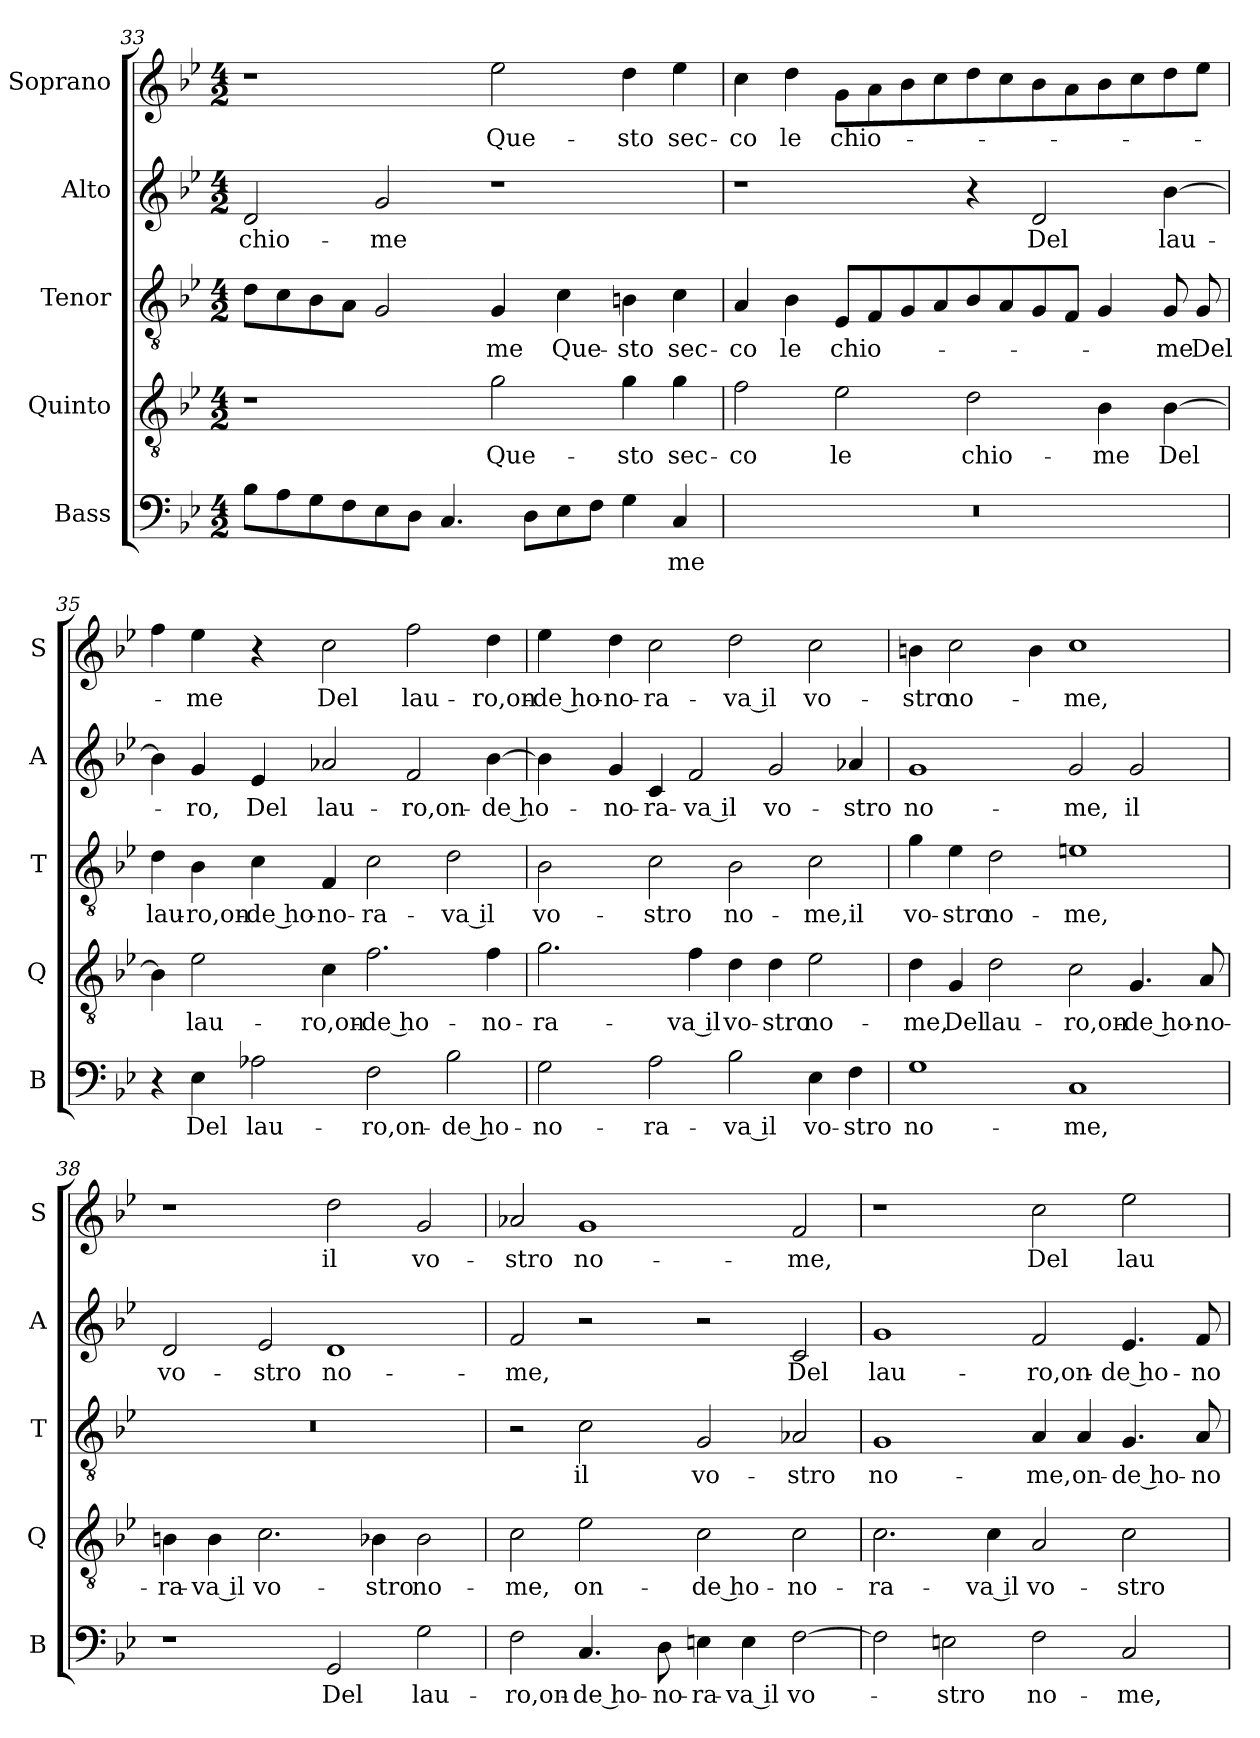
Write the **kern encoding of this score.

**kern	**text	**kern	**text	**kern	**text	**kern	**text	**kern	**text
*part5	*part5	*part4	*part4	*part3	*part3	*part2	*part2	*part1	*part1
*staff5	*staff5	*staff4	*staff4	*staff3	*staff3	*staff2	*staff2	*staff1	*staff1
*I"Bass	*	*I"Quinto	*	*I"Tenor	*	*I"Alto	*	*I"Soprano	*
*I'B	*	*I'Q	*	*I'T	*	*I'A	*	*I'S	*
*clefF4	*	*clefGv2	*	*clefGv2	*	*clefG2	*	*clefG2	*
*k[b-e-]	*	*k[b-e-]	*	*k[b-e-]	*	*k[b-e-]	*	*k[b-e-]	*
*B-:	*	*B-:	*	*B-:	*	*B-:	*	*B-:	*
*M4/2	*	*M4/2	*	*M4/2	*	*M4/2	*	*M4/2	*
=33	=33	=33	=33	=33	=33	=33	=33	=33	=33
!	!	!	!	!	!	!	!LO:LY:b	!	!
8B-\L	.	1r	.	8d\L	.	2d/	chio-	1r	.
8A\	.	.	.	8c\	.	.	.	.	.
8G\	.	.	.	8B-\	.	.	.	.	.
8F\	.	.	.	8A\J	.	.	.	.	.
!	!	!	!	!	!	!	!LO:LY:b	!	!
8E-\	.	.	.	2G/	.	2g/	-me	.	.
8D\J	.	.	.	.	.	.	.	.	.
4.C/	.	.	.	.	.	.	.	.	.
!	!	!	!LO:LY:b	!	!LO:LY:b	!	!	!	!LO:LY:b
.	.	2g\	Que-	4G/	-me	1r	.	2ee-\	Que-
8D\L	.	.	.	.	.	.	.	.	.
!	!	!	!	!	!LO:LY:b	!	!	!	!
8E-\	.	.	.	4c\	Que-	.	.	.	.
8F\J	.	.	.	.	.	.	.	.	.
!	!	!	!LO:LY:b	!	!LO:LY:b	!	!	!	!LO:LY:b
4G\	.	4g\	-sto	4Bn\	-sto	.	.	4dd\	-sto
!	!LO:LY:b	!	!LO:LY:b	!	!LO:LY:b	!	!	!	!LO:LY:b
4C/	-me	4g\	sec-	4c\	sec-	.	.	4ee-\	sec-
!!LO:PB:g=z
=34	=34	=34	=34	=34	=34	=34	=34	=34	=34
!	!	!	!LO:LY:b	!	!LO:LY:b	!	!	!	!LO:LY:b
0r	.	2f\	-co	4A/	-co	1r	.	4cc\	-co
!	!	!	!	!	!LO:LY:b	!	!	!	!LO:LY:b
.	.	.	.	4B-\	le	.	.	4dd\	le
!	!	!	!LO:LY:b	!	!LO:LY:b	!	!	!	!LO:LY:b
.	.	2e-\	le	8E-/L	chio-	.	.	8g\L	chio-
.	.	.	.	8F/	.	.	.	8a\	.
.	.	.	.	8G/	.	.	.	8b-\	.
.	.	.	.	8A/	.	.	.	8cc\	.
!	!	!	!LO:LY:b	!	!	!	!	!	!
.	.	2d\	chio-	8B-/	.	4r	.	8dd\	.
.	.	.	.	8A/	.	.	.	8cc\	.
!	!	!	!	!	!	!	!LO:LY:b	!	!
.	.	.	.	8G/	.	2d/	Del	8b-\	.
.	.	.	.	8F/J	.	.	.	8a\	.
!	!	!	!LO:LY:b	!	!	!	!	!	!
.	.	4B-\	-me	4G/	.	.	.	8b-\	.
.	.	.	.	.	.	.	.	8cc\	.
!	!	!	!LO:LY:b	!	!LO:LY:b	!	!LO:LY:b	!	!
.	.	[4B-\	Del	8G/	-me	[4b-\	lau-	8dd\	.
!	!	!	!	!	!LO:LY:b	!	!	!	!
.	.	.	.	8G/	Del	.	.	8ee-\J	.
=35	=35	=35	=35	=35	=35	=35	=35	=35	=35
!	!	!	!	!	!LO:LY:b	!	!	!	!
4r	.	4B-\]	.	4d\	lau-	4b-\]	.	4ff\	.
!	!LO:LY:b	!	!LO:LY:b	!	!LO:LY:b	!	!LO:LY:b	!	!LO:LY:b
4E-\	Del	2e-\	lau-	4B-\	-ro,on-	4g/	-ro,	4ee-\	-me
!	!LO:LY:b	!	!	!	!LO:LY:b	!	!LO:LY:b	!	!
2A-X\	lau-	.	.	4c\	-de ho-	4e-/	Del	4r	.
!	!	!	!LO:LY:b	!	!LO:LY:b	!	!LO:LY:b	!	!LO:LY:b
.	.	4c\	-ro,on-	4F/	-no-	2a-X/	lau-	2cc\	Del
!	!LO:LY:b	!	!LO:LY:b	!	!LO:LY:b	!	!	!	!
2F\	-ro,on-	2.f\	-de ho-	2c\	-ra-	.	.	.	.
!	!	!	!	!	!	!	!LO:LY:b	!	!LO:LY:b
.	.	.	.	.	.	2f/	-ro,on-	2ff\	lau-
!	!LO:LY:b	!	!	!	!LO:LY:b	!	!	!	!
2B-\	-de ho-	.	.	2d\	-va il	.	.	.	.
!	!	!	!LO:LY:b	!	!	!	!LO:LY:b	!	!LO:LY:b
.	.	4f\	-no-	.	.	[4b-\	-de ho-	4dd\	-ro,on-
=36	=36	=36	=36	=36	=36	=36	=36	=36	=36
!	!LO:LY:b	!	!LO:LY:b	!	!LO:LY:b	!	!	!	!LO:LY:b
2G\	-no-	2.g\	-ra-	2B-\	vo-	4b-\]	.	4ee-\	-de ho-
!	!	!	!	!	!	!	!LO:LY:b	!	!LO:LY:b
.	.	.	.	.	.	4g/	-no-	4dd\	-no-
!	!LO:LY:b	!	!	!	!LO:LY:b	!	!LO:LY:b	!	!LO:LY:b
2A\	-ra-	.	.	2c\	-stro	4c/	-ra-	2cc\	-ra-
!	!	!	!LO:LY:b	!	!	!	!LO:LY:b	!	!
.	.	4f\	-va il	.	.	2f/	-va il	.	.
!	!LO:LY:b	!	!LO:LY:b	!	!LO:LY:b	!	!	!	!LO:LY:b
2B-\	-va il	4d\	vo-	2B-\	no-	.	.	2dd\	-va il
!	!	!	!LO:LY:b	!	!	!	!LO:LY:b	!	!
.	.	4d\	-stro	.	.	2g/	vo-	.	.
!	!LO:LY:b	!	!LO:LY:b	!	!LO:LY:b	!	!	!	!LO:LY:b
4E-\	vo-	2e-\	no-	2c\	-me,il	.	.	2cc\	vo-
!	!LO:LY:b	!	!	!	!	!	!LO:LY:b	!	!
4F\	-stro	.	.	.	.	4a-X/	-stro	.	.
!!LO:LB:g=z
=37	=37	=37	=37	=37	=37	=37	=37	=37	=37
!	!LO:LY:b	!	!LO:LY:b	!	!LO:LY:b	!	!LO:LY:b	!	!LO:LY:b
1G	no-	4d\	-me,	4g\	vo-	1g	no-	4bn\	-stro
!	!	!	!LO:LY:b	!	!LO:LY:b	!	!	!	!LO:LY:b
.	.	4G/	Del	4e-\	-stro	.	.	2cc\	no-
!	!	!	!LO:LY:b	!	!LO:LY:b	!	!	!	!
.	.	2d\	lau-	2d\	no-	.	.	.	.
.	.	.	.	.	.	.	.	4b\	.
!	!LO:LY:b	!	!LO:LY:b	!	!LO:LY:b	!	!LO:LY:b	!	!LO:LY:b
1C	-me,	2c\	-ro,on-	1en	-me,	2g/	-me,	1cc	-me,
!	!	!	!LO:LY:b	!	!	!	!LO:LY:b	!	!
.	.	4.G/	-de ho-	.	.	2g/	il	.	.
!	!	!	!LO:LY:b	!	!	!	!	!	!
.	.	8A/	-no-	.	.	.	.	.	.
=38	=38	=38	=38	=38	=38	=38	=38	=38	=38
!	!	!	!LO:LY:b	!	!	!	!LO:LY:b	!	!
1r	.	4Bn\	-ra-	0r	.	2d/	vo-	1r	.
!	!	!	!LO:LY:b	!	!	!	!	!	!
.	.	4B\	-va il	.	.	.	.	.	.
!	!	!	!LO:LY:b	!	!	!	!LO:LY:b	!	!
.	.	2.c\	vo-	.	.	2e-/	-stro	.	.
!	!LO:LY:b	!	!	!	!	!	!LO:LY:b	!	!LO:LY:b
2GG/	Del	.	.	.	.	1d	no-	2dd\	il
!	!	!	!LO:LY:b	!	!	!	!	!	!
.	.	4B-X\	-stro	.	.	.	.	.	.
!	!LO:LY:b	!	!LO:LY:b	!	!	!	!	!	!LO:LY:b
2G\	lau-	2B-\	no-	.	.	.	.	2g/	vo-
=39	=39	=39	=39	=39	=39	=39	=39	=39	=39
!	!LO:LY:b	!	!LO:LY:b	!	!	!	!LO:LY:b	!	!LO:LY:b
2F\	-ro,on-	2c\	-me,	2r	.	2f/	-me,	2a-X/	-stro
!	!LO:LY:b	!	!LO:LY:b	!	!LO:LY:b	!	!	!	!LO:LY:b
4.C/	-de ho-	2e-\	on-	2c\	il	2r	.	1g	no-
!	!LO:LY:b	!	!	!	!	!	!	!	!
8D\	-no-	.	.	.	.	.	.	.	.
!	!LO:LY:b	!	!LO:LY:b	!	!LO:LY:b	!	!	!	!
4En\	-ra-	2c\	-de ho-	2G/	vo-	2r	.	.	.
!	!LO:LY:b	!	!	!	!	!	!	!	!
4E\	-va il	.	.	.	.	.	.	.	.
!	!LO:LY:b	!	!LO:LY:b	!	!LO:LY:b	!	!LO:LY:b	!	!LO:LY:b
[2F\	vo-	2c\	-no-	2A-X/	-stro	2c/	Del	2f/	-me,
=40	=40	=40	=40	=40	=40	=40	=40	=40	=40
!	!	!	!LO:LY:b	!	!LO:LY:b	!	!LO:LY:b	!	!
2F\]	.	2.c\	-ra-	1G	no-	1g	lau-	1r	.
!	!LO:LY:b	!	!	!	!	!	!	!	!
2En\	-stro	.	.	.	.	.	.	.	.
!	!	!	!LO:LY:b	!	!	!	!	!	!
.	.	4c\	-va il	.	.	.	.	.	.
!	!LO:LY:b	!	!LO:LY:b	!	!LO:LY:b	!	!LO:LY:b	!	!LO:LY:b
2F\	no-	2A/	vo-	4A/	-me,	2f/	-ro,on-	2cc\	Del
!	!	!	!	!	!LO:LY:b	!	!	!	!
.	.	.	.	4A/	on-	.	.	.	.
!	!LO:LY:b	!	!LO:LY:b	!	!LO:LY:b	!	!LO:LY:b	!	!LO:LY:b
2C/	-me,	2c\	-stro	4.G/	-de ho-	4.e-/	-de ho-	2ee-\	lau-
!	!	!	!	!	!LO:LY:b	!	!LO:LY:b	!	!
.	.	.	.	8A/	-no-	8f/	-no-	.	.
=	=	=	=	=	=	=	=	=	=
*-	*-	*-	*-	*-	*-	*-	*-	*-	*-
